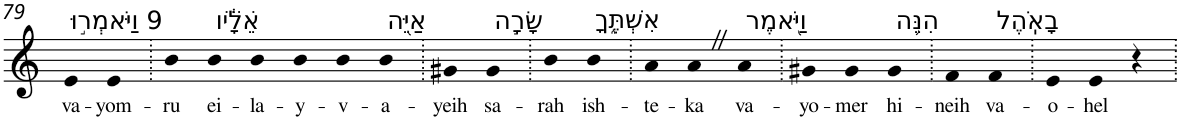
**kern	**text
*part1	*part1
*staff1	*staff1
*I"Piano	*
*I'Pno	*
!!LO:PB:g=z
*clefG2	*
*k[]	*
=79	=79
!LO:TX:a:t=9 וַיֹּאמְר֣וּ	!
!	!LO:LY:b
4e	va-
!	!LO:LY:b
4e	-yom-
=80.	=80.
!	!LO:LY:b
4b	-ru
!LO:TX:a:t=אֵׄלָׄ֔יׄוׄ	!
!	!LO:LY:b
4b	ei-
!	!LO:LY:b
4b	-la-
!	!LO:LY:b
4b	-y-
!	!LO:LY:b
4b	-v-
!LO:TX:a:t=אַיֵּ֖ה	!
!	!LO:LY:b
4b	a-
=81.	=81.
!	!LO:LY:b
4g#X	-yeih
!LO:TX:a:t=שָׂרָ֣ה	!
!	!LO:LY:b
4g#	sa-
=82.	=82.
!	!LO:LY:b
4b	-rah
!LO:TX:a:t=אִשְׁתֶּ֑ךָ	!
!	!LO:LY:b
4b	ish-
=83.	=83.
!	!LO:LY:b
4a	-te-
!	!LO:LY:b
4aZ	-ka
!LO:TX:a:t=וַיֹּ֖אמֶר	!
!	!LO:LY:b
4a	va-
=84.	=84.
!	!LO:LY:b
4g#X	-yo-
!	!LO:LY:b
4g#	-mer
!LO:TX:a:t=הִנֵּ֥ה	!
!	!LO:LY:b
4g#	hi-
=85.	=85.
!	!LO:LY:b
4f	-neih
!LO:TX:a:t=בָאֹֽהֶל	!
!	!LO:LY:b
4f	va-
=86.	=86.
!	!LO:LY:b
4e	-o-
!	!LO:LY:b
4e	-hel
4r	.
=.	=.
*-	*-
